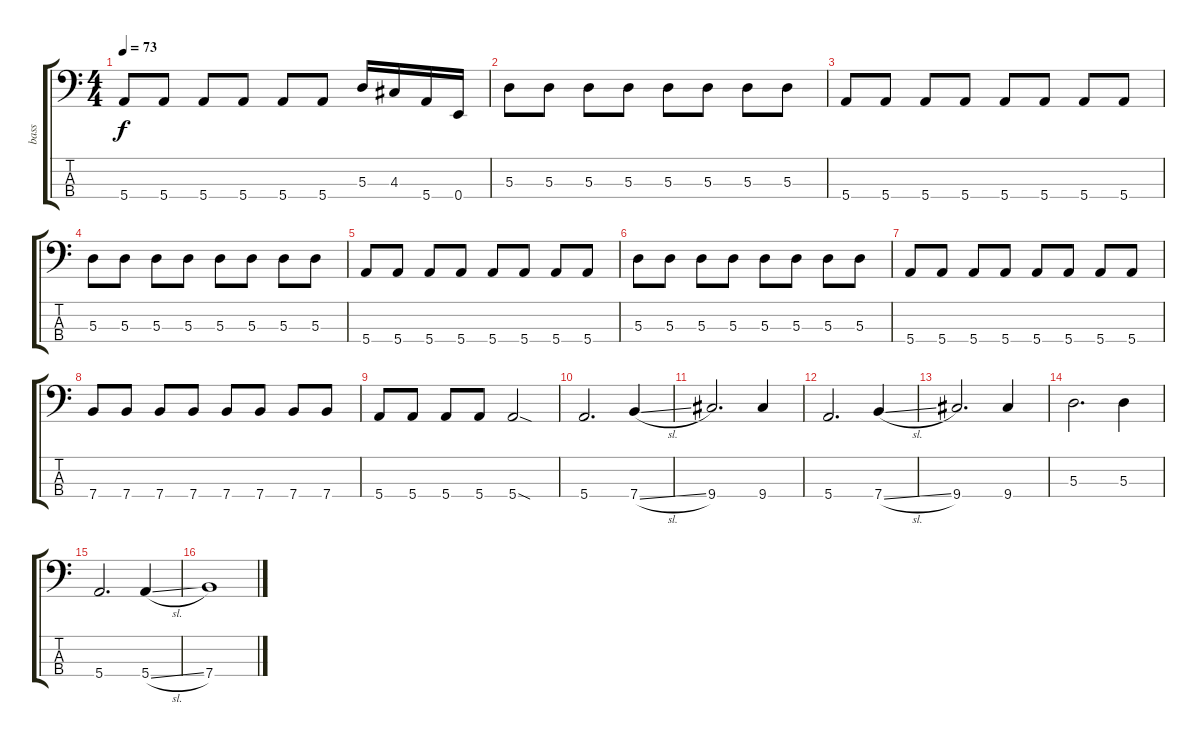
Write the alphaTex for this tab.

\track ("bass" "bass") {instrument electricbassfinger}
\staff {score tabs}
\tuning (G2 D2 A1 E1) {hide}
\ts (4 4)
\tempo 73
\clef f4
\ks c
5.4.8{dy f} 5.4.8 5.4.8 5.4.8 5.4.8 5.4.8 5.3.16 4.3.16 5.4.16 0.4.16 |
5.3.8 5.3.8 5.3.8 5.3.8 5.3.8 5.3.8 5.3.8 5.3.8 |
5.4.8 5.4.8 5.4.8 5.4.8 5.4.8 5.4.8 5.4.8 5.4.8 |
5.3.8 5.3.8 5.3.8 5.3.8 5.3.8 5.3.8 5.3.8 5.3.8 |
5.4.8 5.4.8 5.4.8 5.4.8 5.4.8 5.4.8 5.4.8 5.4.8 |
5.3.8 5.3.8 5.3.8 5.3.8 5.3.8 5.3.8 5.3.8 5.3.8 |
5.4.8 5.4.8 5.4.8 5.4.8 5.4.8 5.4.8 5.4.8 5.4.8 |
7.4.8 7.4.8 7.4.8 7.4.8 7.4.8 7.4.8 7.4.8 7.4.8 |
5.4.8 5.4.8 5.4.8 5.4.8 5.4{sod}.2 |
5.4.2{d} 7.4{sl}.4 |
9.4.2{d} 9.4.4 |
5.4.2{d} 7.4{sl}.4 |
9.4.2{d} 9.4.4 |
5.3.2{d} 5.3.4 |
5.4.2{d} 5.4{sl}.4 |
7.4.1
